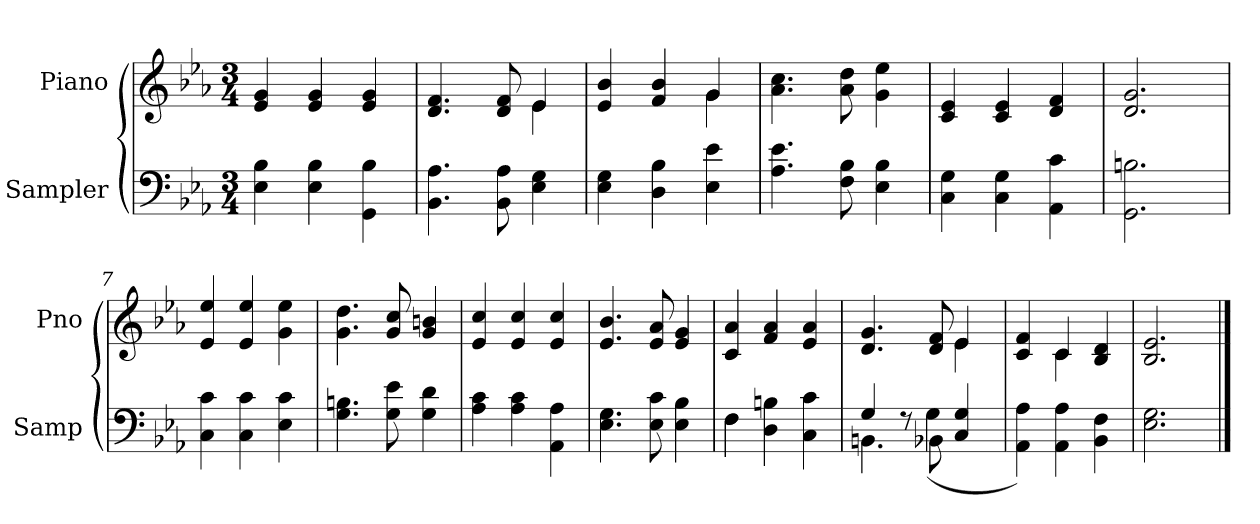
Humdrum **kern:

**kern	**kern
*part2	*part1
*staff2	*staff1
*I"Sampler	*I"Piano
*I'Samp	*I'Pno
*clefF4	*clefG2
*k[b-e-a-]	*k[b-e-a-]
*E-:	*E-:
*M3/4	*M3/4
=1	=1
4E- 4B-	4e- 4g
4E- 4B-	4e- 4g
4GG 4B-	4e- 4g
=2	=2
*	*^
4.BB- 4.A-	4.d 4.f	2ryy
8BB- 8A-	8d 8f	.
4E- 4G	4e-/	4e-
=3	=3	=3
4E- 4G	4e- 4b-	2ryy
4D 4B-	4f 4b-	.
4E- 4e-	4g/	4g
*	*v	*v
=4	=4
4.A- 4.e-	4.a- 4.cc
8F 8B-	8a- 8dd
4E- 4B-	4g 4ee-
=5	=5
4C 4G	4c 4e-
4C 4G	4c 4e-
4AA- 4c	4d 4f
=6	=6
2.GG 2.Bn	2.d 2.g
=7	=7
4C 4c	4e- 4ee-
4C 4c	4e- 4ee-
4E- 4c	4g 4ee-
=8	=8
4.G 4.Bn	4.g 4.dd
8G 8e-	8g 8cc
4G 4d	4g 4bn
=9	=9
4A- 4c	4e- 4cc
4A- 4c	4e- 4cc
4AA- 4A-	4e- 4cc
=10	=10
4.E- 4.G	4.e- 4.b-
8E- 8c	8e- 8a-
4E- 4B-	4e- 4g
=11	=11
*^	*
4F\	4F	4c 4a-
4D 4Bn	2ryy	4f 4a-
4C 4c	.	4e- 4a-
=12	=12	=12
*	*	*^
4G/	4.BBn	4.d 4.g	2ryy
8r	.	.	.
8BB-\	(4G	8d 8f	.
4C 4G	.	4e-/	4e-
.	8ryy	.	.
*v	*v	*	*
=13	=13	=13
4AA- 4A-)	4c 4f	4ryy
4AA- 4A-	4c/	4c
4BB- 4F	4B- 4d	4ryy
*	*v	*v
=14	=14
2.E- 2.G	2.B- 2.e-
==	==
*-	*-
